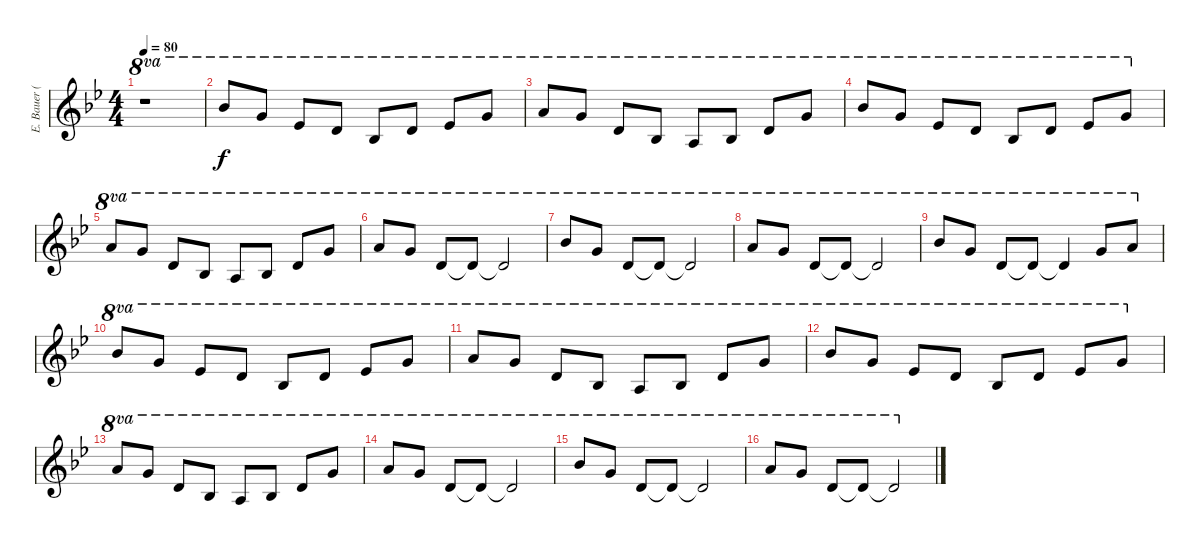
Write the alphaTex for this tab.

\track ("E. Bauer (Keyboard)" "E. Bauer (") {instrument orchestralharp}
\staff {score}
\tuning (E4 B3 G3 D3 A2 E2) {hide}
\ts (4 4)
\tempo 80
\clef g2
\ks gminor
r.1{ot 8va dy f} |
18.1.8{ot 8va instrument orchestralharp} 15.1.8{ot 8va} 11.1.8{ot 8va} 10.1.8{ot 8va} 6.1.8{ot 8va} 10.1.8{ot 8va} 11.1.8{ot 8va} 15.1.8{ot 8va} |
17.1.8{ot 8va} 15.1.8{ot 8va} 10.1.8{ot 8va} 6.1.8{ot 8va} 5.1.8{ot 8va} 6.1.8{ot 8va} 10.1.8{ot 8va} 15.1.8{ot 8va} |
18.1.8{ot 8va} 15.1.8{ot 8va} 11.1.8{ot 8va} 10.1.8{ot 8va} 6.1.8{ot 8va} 10.1.8{ot 8va} 11.1.8{ot 8va} 15.1.8{ot 8va} |
17.1.8{ot 8va} 15.1.8{ot 8va} 10.1.8{ot 8va} 6.1.8{ot 8va} 5.1.8{ot 8va} 6.1.8{ot 8va} 10.1.8{ot 8va} 15.1.8{ot 8va} |
17.1.8{ot 8va} 15.1.8{ot 8va} 10.1.8{ot 8va} 10.1{t}.8{ot 8va} 10.1{t}.2{ot 8va} |
18.1.8{ot 8va} 15.1.8{ot 8va} 10.1.8{ot 8va} 10.1{t}.8{ot 8va} 10.1{t}.2{ot 8va} |
17.1.8{ot 8va} 15.1.8{ot 8va} 10.1.8{ot 8va} 10.1{t}.8{ot 8va} 10.1{t}.2{ot 8va} |
18.1.8{ot 8va} 15.1.8{ot 8va} 10.1.8{ot 8va} 10.1{t}.8{ot 8va} 10.1{t}.4{ot 8va} 15.1.8{ot 8va} 17.1.8{ot 8va} |
18.1.8{ot 8va} 15.1.8{ot 8va} 11.1.8{ot 8va} 10.1.8{ot 8va} 6.1.8{ot 8va} 10.1.8{ot 8va} 11.1.8{ot 8va} 15.1.8{ot 8va} |
17.1.8{ot 8va} 15.1.8{ot 8va} 10.1.8{ot 8va} 6.1.8{ot 8va} 5.1.8{ot 8va} 6.1.8{ot 8va} 10.1.8{ot 8va} 15.1.8{ot 8va} |
18.1.8{ot 8va} 15.1.8{ot 8va} 11.1.8{ot 8va} 10.1.8{ot 8va} 6.1.8{ot 8va} 10.1.8{ot 8va} 11.1.8{ot 8va} 15.1.8{ot 8va} |
17.1.8{ot 8va} 15.1.8{ot 8va} 10.1.8{ot 8va} 6.1.8{ot 8va} 5.1.8{ot 8va} 6.1.8{ot 8va} 10.1.8{ot 8va} 15.1.8{ot 8va} |
17.1.8{ot 8va} 15.1.8{ot 8va} 10.1.8{ot 8va} 10.1{t}.8{ot 8va} 10.1{t}.2{ot 8va} |
18.1.8{ot 8va} 15.1.8{ot 8va} 10.1.8{ot 8va} 10.1{t}.8{ot 8va} 10.1{t}.2{ot 8va} |
17.1.8{ot 8va} 15.1.8{ot 8va} 10.1.8{ot 8va} 10.1{t}.8{ot 8va} 10.1{t}.2{ot 8va}
